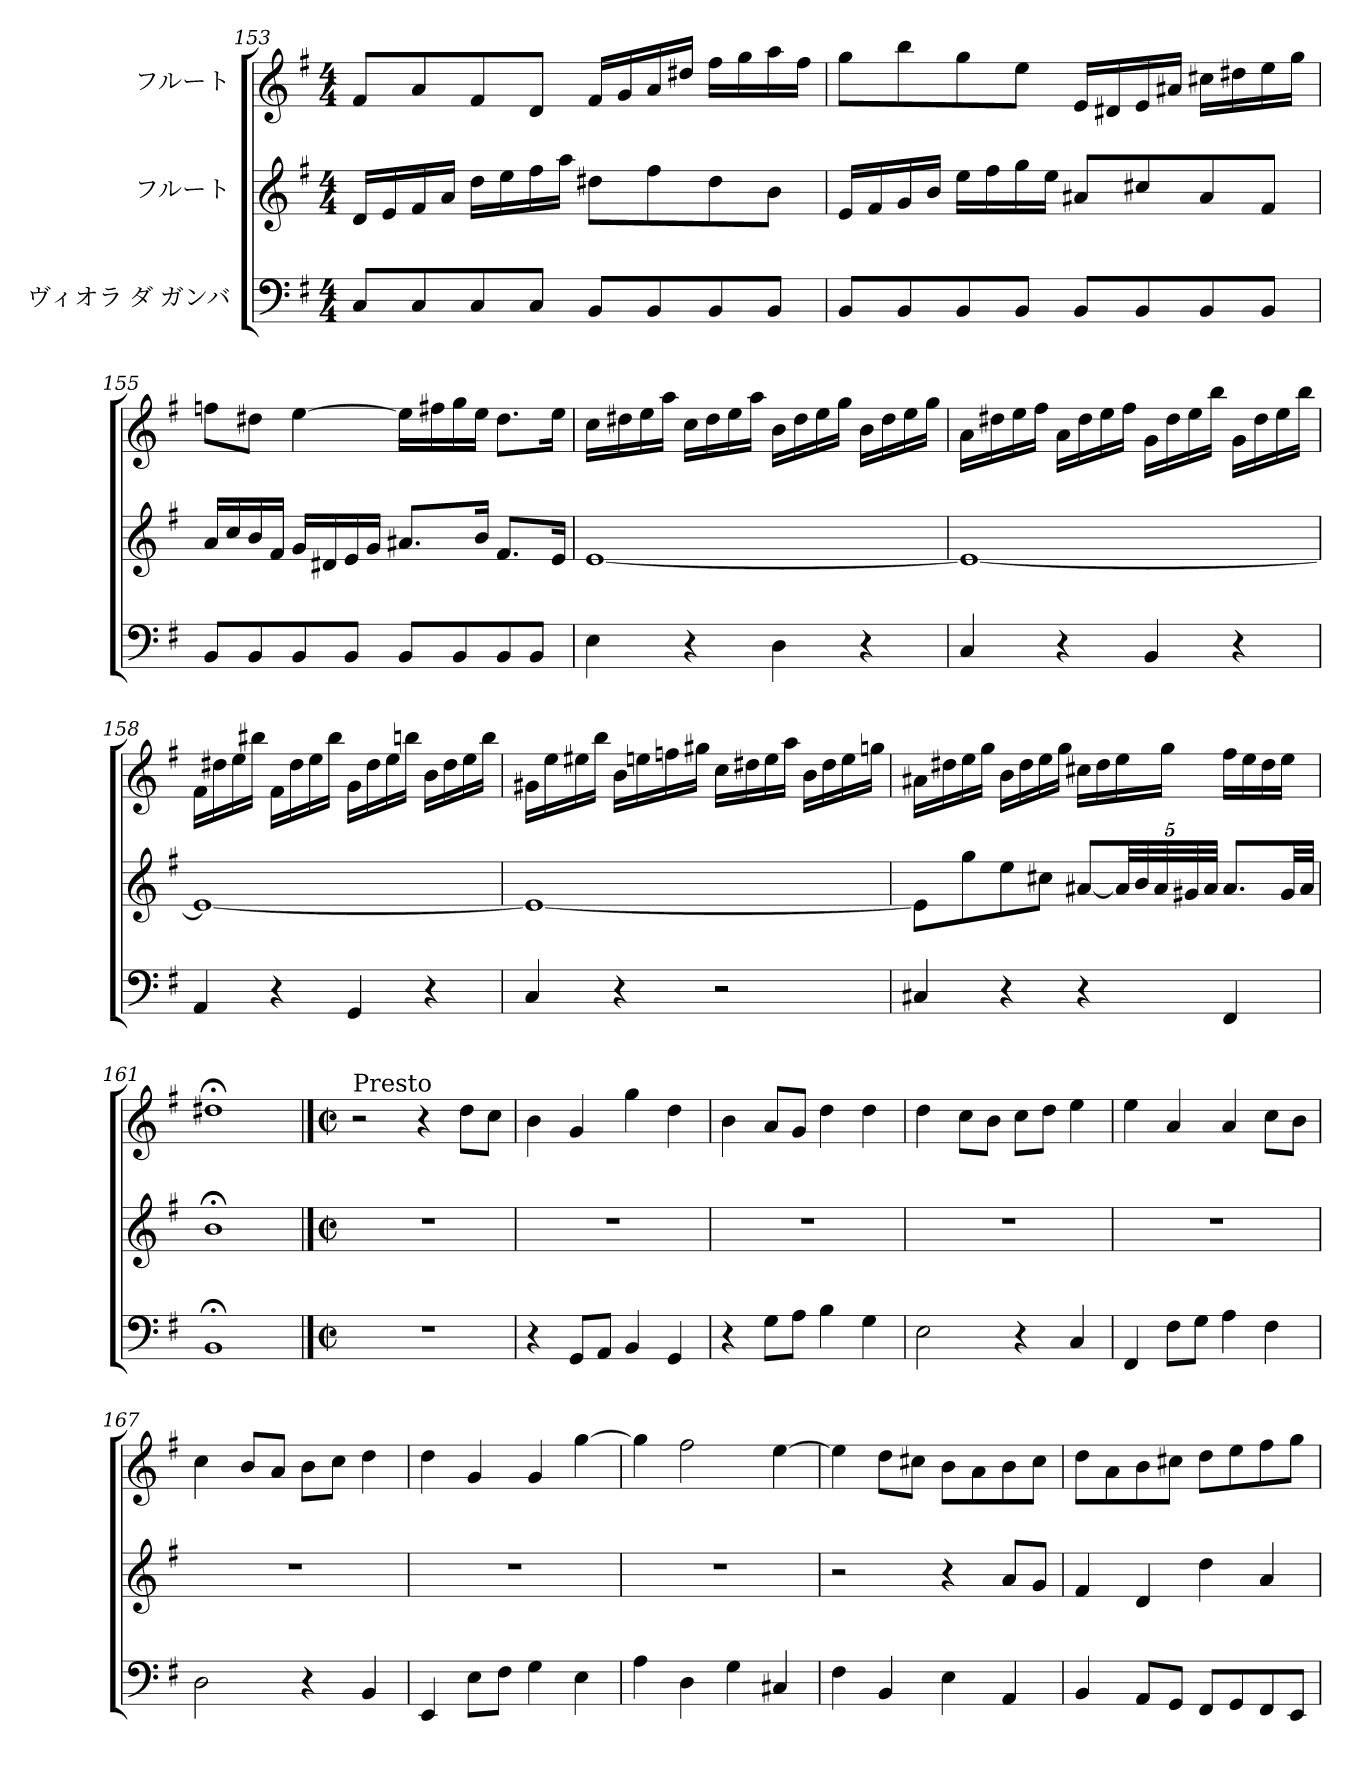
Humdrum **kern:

**kern	**kern	**kern
*part3	*part2	*part1
*staff3	*staff2	*staff1
*I"ヴィオラ ダ ガンバ	*I"フルート	*I"フルート
*clefF4	*clefG2	*clefG2
*k[f#]	*k[f#]	*k[f#]
*M4/4	*M4/4	*M4/4
=153	=153	=153
8C/L	16d/LL	8f#/L
.	16e/	.
8C/	16f#/	8a/
.	16a/JJ	.
8C/	16dd\LL	8f#/
.	16ee\	.
8C/J	16ff#\	8d/J
.	16aa\JJ	.
8BB/L	8dd#X\L	16f#/LL
.	.	16g/
8BB/	8ff#\	16a/
.	.	16dd#X/JJ
8BB/	8dd#\	16ff#\LL
.	.	16gg\
8BB/J	8b\J	16aa\
.	.	16ff#\JJ
!!LO:LB:g=z
=154	=154	=154
8BB/L	16e/LL	8gg\L
.	16f#/	.
8BB/	16g/	8bb\
.	16b/JJ	.
8BB/	16ee\LL	8gg\
.	16ff#\	.
8BB/J	16gg\	8ee\J
.	16ee\JJ	.
8BB/L	8a#X/L	16e/LL
.	.	16d#X/
8BB/	8cc#X/	16e/
.	.	16a#X/JJ
8BB/	8a#/	16cc#X\LL
.	.	16dd#X\
8BB/J	8f#/J	16ee\
.	.	16gg\JJ
=155	=155	=155
8BB/L	16a/LL	8ffn\L
.	16cc/	.
8BB/	16b/	8dd#X\J
.	16f#/JJ	.
8BB/	16g/LL	[4ee\
.	16d#X/	.
8BB/J	16e/	.
.	16g/JJ	.
8BB/L	8.a#X/L	16ee\LL]
.	.	16ff#X\
8BB/	.	16gg\
.	16b/Jk	16ee\JJ
8BB/	8.f#/L	8.dd#\L
8BB/J	.	.
.	16e/Jk	16ee\Jk
!!LO:LB:g=z
=156	=156	=156
4E\	[1e	16cc\LL
.	.	16dd#X\
.	.	16ee\
.	.	16aa\JJ
4r	.	16cc\LL
.	.	16dd#\
.	.	16ee\
.	.	16aa\JJ
4D\	.	16b\LL
.	.	16dd#\
.	.	16ee\
.	.	16gg\JJ
4r	.	16b\LL
.	.	16dd#\
.	.	16ee\
.	.	16gg\JJ
=157	=157	=157
4C/	1e_	16a\LL
.	.	16dd#X\
.	.	16ee\
.	.	16ff#\JJ
4r	.	16a\LL
.	.	16dd#\
.	.	16ee\
.	.	16ff#\JJ
4BB/	.	16g\LL
.	.	16dd#\
.	.	16ee\
.	.	16bb\JJ
4r	.	16g\LL
.	.	16dd#\
.	.	16ee\
.	.	16bb\JJ
!!LO:LB:g=z
=158	=158	=158
4AA/	1e_	16f#\LL
.	.	16dd#X\
.	.	16ee\
.	.	16bb#X\JJ
4r	.	16f#\LL
.	.	16dd#\
.	.	16ee\
.	.	16bb#\JJ
4GG/	.	16g\LL
.	.	16dd#\
.	.	16ee\
.	.	16bbn\JJ
4r	.	16b\LL
.	.	16dd#\
.	.	16ee\
.	.	16bb\JJ
=159	=159	=159
4C/	1e_	16g#X\LL
.	.	16ee\
.	.	16ee#X\
.	.	16bb\JJ
4r	.	16b\LL
.	.	16een\
.	.	16ffn\
.	.	16gg#X\JJ
2r	.	16cc\LL
.	.	16dd#X\
.	.	16ee\
.	.	16aa\JJ
.	.	16b\LL
.	.	16dd#\
.	.	16ee\
.	.	16ggn\JJ
!!LO:PB:g=z
=160	=160	=160
4C#X/	8e\L]	16a#X\LL
.	.	16dd#X\
.	8gg\	16ee\
.	.	16gg\JJ
4r	8ee\	16b\LL
.	.	16dd#\
.	8cc#X\J	16ee\
.	.	16gg\JJ
4r	[8a#X/L	16cc#X\LL
.	.	16dd#\
*	*Xbrackettup	*
.	40a#/LL]	16ee\
.	40b/	.
.	40a#/	.
.	.	16gg\JJ
.	40g#X/	.
.	40a#/JJJ	.
4FF#/	8.a#/L	16ff#\LL
.	.	16ee\
.	.	16dd#\
.	32g#/LL	16ee\JJ
.	32a#/JJJ	.
=161	=161	=161
1BB;<	1b;<	1dd#X;<
!!LO:PB:g=z
==162	==162	==162
*M2/2	*M2/2	*M2/2
*met(c|)	*met(c|)	*met(c|)
*	*	*MM180
!	!	!LO:TX:a:t=Presto
1r	1r	2r
.	.	4r
.	.	8dd\L
.	.	8cc\J
=163	=163	=163
4r	1r	4b\
8GG/L	.	4g/
8AA/J	.	.
4BB/	.	4gg\
4GG/	.	4dd\
=164	=164	=164
4r	1r	4b\
8G\L	.	8a/L
8A\J	.	8g/J
4B\	.	4dd\
4G\	.	4dd\
=165	=165	=165
2E\	1r	4dd\
.	.	8cc\L
.	.	8b\J
4r	.	8cc\L
.	.	8dd\J
4C/	.	4ee\
=166	=166	=166
4FF#/	1r	4ee\
8F#\L	.	4a/
8G\J	.	.
4A\	.	4a/
4F#\	.	8cc\L
.	.	8b\J
=167	=167	=167
2D\	1r	4cc\
.	.	8b/L
.	.	8a/J
4r	.	8b\L
.	.	8cc\J
4BB/	.	4dd\
=168	=168	=168
4EE/	1r	4dd\
8E\L	.	4g/
8F#\J	.	.
4G\	.	4g/
4E\	.	[4gg\
=169	=169	=169
4A\	1r	4gg\]
4D\	.	2ff#\
4G\	.	.
4C#X/	.	[4ee\
!!LO:LB:g=z
=170	=170	=170
4F#\	2r	4ee\]
4BB/	.	8dd\L
.	.	8cc#X\J
4E\	4r	8b\L
.	.	8a\
4AA/	8a/L	8b\
.	8g/J	8cc#\J
=171	=171	=171
4BB/	4f#/	8dd\L
.	.	8a\
8AA/L	4d/	8b\
8GG/J	.	8cc#X\J
8FF#/L	4dd\	8dd\L
8GG/	.	8ee\
8FF#/	4a/	8ff#\
8EE/J	.	8gg\J
=	=	=
*-	*-	*-
